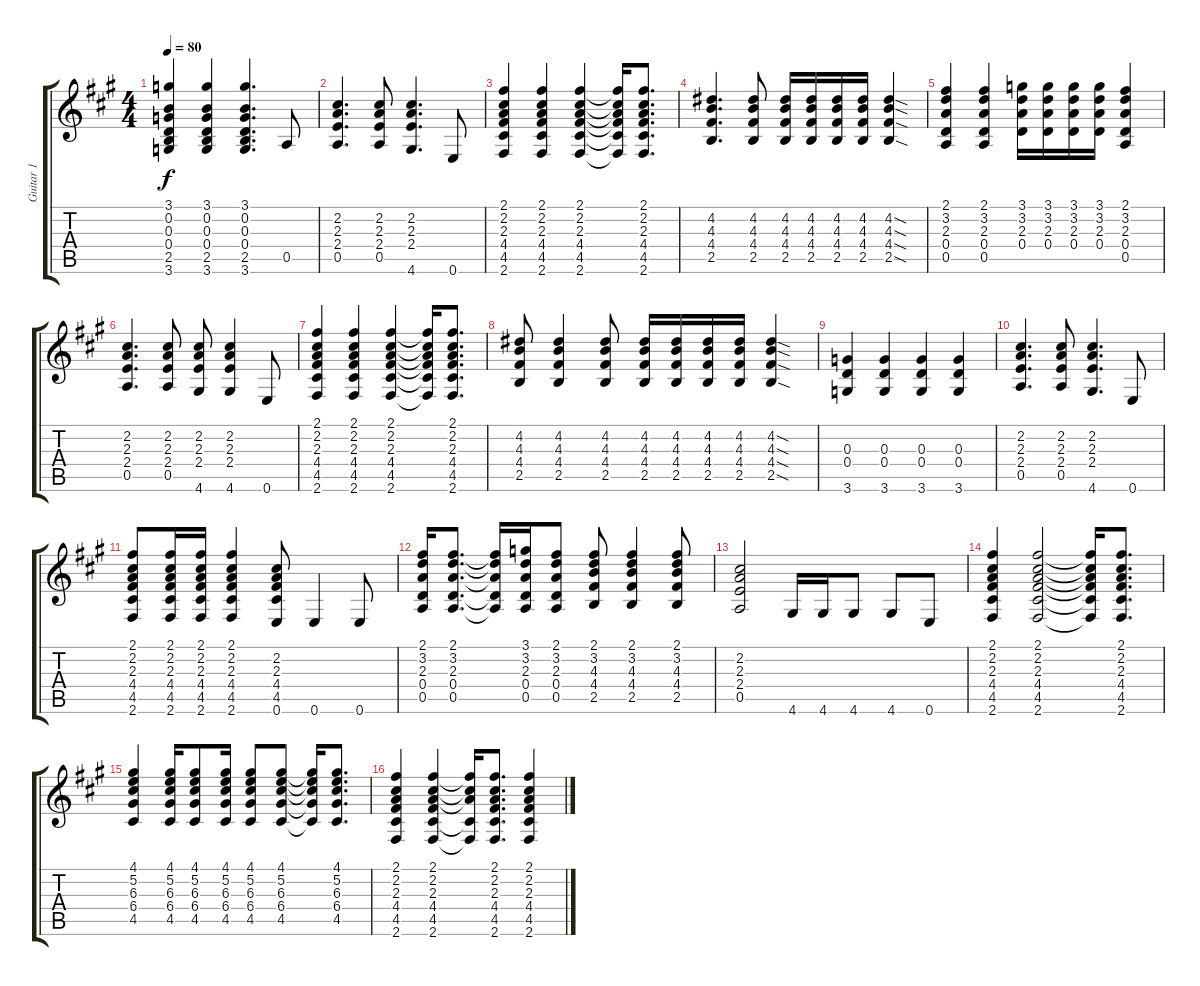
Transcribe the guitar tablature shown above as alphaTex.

\track ("Guitar 1" "Guitar 1") {instrument overdrivenguitar}
\staff {score tabs}
\tuning (E4 B3 G3 D3 A2 E2) {hide}
\ts (4 4)
\tempo 80
\clef g2
\ks a
(3.1 0.2 0.3 0.4 2.5 3.6).4{dy f} (3.1 0.2 0.3 0.4 2.5 3.6).4 (3.1 0.2 0.3 0.4 2.5 3.6).4{d} 0.5.8 |
(2.2 2.3 2.4 0.5).4{d} (2.2 2.3 2.4 0.5).8 (2.2 2.3 2.4 4.6).4{d} 0.6.8 |
(2.1 2.2 2.3 4.4 4.5 2.6).4 (2.1 2.2 2.3 4.4 4.5 2.6).4 (2.1 2.2 2.3 4.4 4.5 2.6).4 (2.1{t} 2.2{t} 2.3{t} 4.4{t} 4.5{t} 2.6{t}).16 (2.1 2.2 2.3 4.4 4.5 2.6).8{d} |
(4.2 4.3 4.4 2.5).4{d} (4.2 4.3 4.4 2.5).8 (4.2 4.3 4.4 2.5).16 (4.2 4.3 4.4 2.5).16 (4.2 4.3 4.4 2.5).16 (4.2 4.3 4.4 2.5).16 (4.2{sod} 4.3{sod} 4.4{sod} 2.5{sod}).4 |
(2.1 3.2 2.3 0.4 0.5).4 (2.1 3.2 2.3 0.4 0.5).4 (3.1 3.2 2.3 0.4).16 (3.1 3.2 2.3 0.4).16 (3.1 3.2 2.3 0.4).16 (3.1 3.2 2.3 0.4).16 (2.1 3.2 2.3 0.4 0.5).4 |
(2.2 2.3 2.4 0.5).4{d} (2.2 2.3 2.4 0.5).8 (2.2 2.3 2.4 4.6).8 (2.2 2.3 2.4 4.6).4 0.6.8 |
(2.1 2.2 2.3 4.4 4.5 2.6).4 (2.1 2.2 2.3 4.4 4.5 2.6).4 (2.1 2.2 2.3 4.4 4.5 2.6).4 (2.1{t} 2.2{t} 2.3{t} 4.4{t} 4.5{t} 2.6{t}).16 (2.1 2.2 2.3 4.4 4.5 2.6).8{d} |
(4.2 4.3 4.4 2.5).8 (4.2 4.3 4.4 2.5).4 (4.2 4.3 4.4 2.5).8 (4.2 4.3 4.4 2.5).16 (4.2 4.3 4.4 2.5).16 (4.2 4.3 4.4 2.5).16 (4.2 4.3 4.4 2.5).16 (4.2{sod} 4.3{sod} 4.4{sod} 2.5{sod}).4 |
(0.3 0.4 3.6).4 (0.3 0.4 3.6).4 (0.3 0.4 3.6).4 (0.3 0.4 3.6).4 |
(2.2 2.3 2.4 0.5).4{d} (2.2 2.3 2.4 0.5).8 (2.2 2.3 2.4 4.6).4{d} 0.6.8 |
(2.1 2.2 2.3 4.4 4.5 2.6).8 (2.1 2.2 2.3 4.4 4.5 2.6).16 (2.1 2.2 2.3 4.4 4.5 2.6).16 (2.1 2.2 2.3 4.4 4.5 2.6).4 (2.2 2.3 4.4 4.5 0.6).8 0.6.4 0.6.8 |
(2.1 3.2 2.3 0.4 0.5).16 (2.1 3.2 2.3 0.4 0.5).8{d} (2.1{t} 3.2{t} 2.3{t} 0.4{t} 0.5{t}).16 (3.1 3.2 2.3 0.4 0.5).16 (2.1 3.2 2.3 0.4 0.5).8 (2.1 3.2 4.3 4.4 2.5).8 (2.1 3.2 4.3 4.4 2.5).4 (2.1 3.2 4.3 4.4 2.5).8 |
(2.2 2.3 2.4 0.5).2 4.6.16 4.6.16 4.6.8 4.6.8 0.6.8 |
(2.1 2.2 2.3 4.4 4.5 2.6).4 (2.1 2.2 2.3 4.4 4.5 2.6).2 (2.1{t} 2.2{t} 2.3{t} 4.4{t} 4.5{t} 2.6{t}).16 (2.1 2.2 2.3 4.4 4.5 2.6).8{d} |
(4.1 5.2 6.3 6.4 4.5).4 (4.1 5.2 6.3 6.4 4.5).16 (4.1 5.2 6.3 6.4 4.5).8 (4.1 5.2 6.3 6.4 4.5).16 (4.1 5.2 6.3 6.4 4.5).8 (4.1 5.2 6.3 6.4 4.5).8 (4.1{t} 5.2{t} 6.3{t} 6.4{t} 4.5{t}).16 (4.1 5.2 6.3 6.4 4.5).8{d} |
(2.1 2.2 2.3 4.4 4.5 2.6).4 (2.1 2.2 2.3 4.4 4.5 2.6).4 (2.1{t} 2.2{t} 2.3{t} 4.5{t} 2.6{t}).16 (2.1 2.2 2.3 4.4 4.5 2.6).8{d} (2.1 2.2 2.3 4.4 4.5 2.6).4
